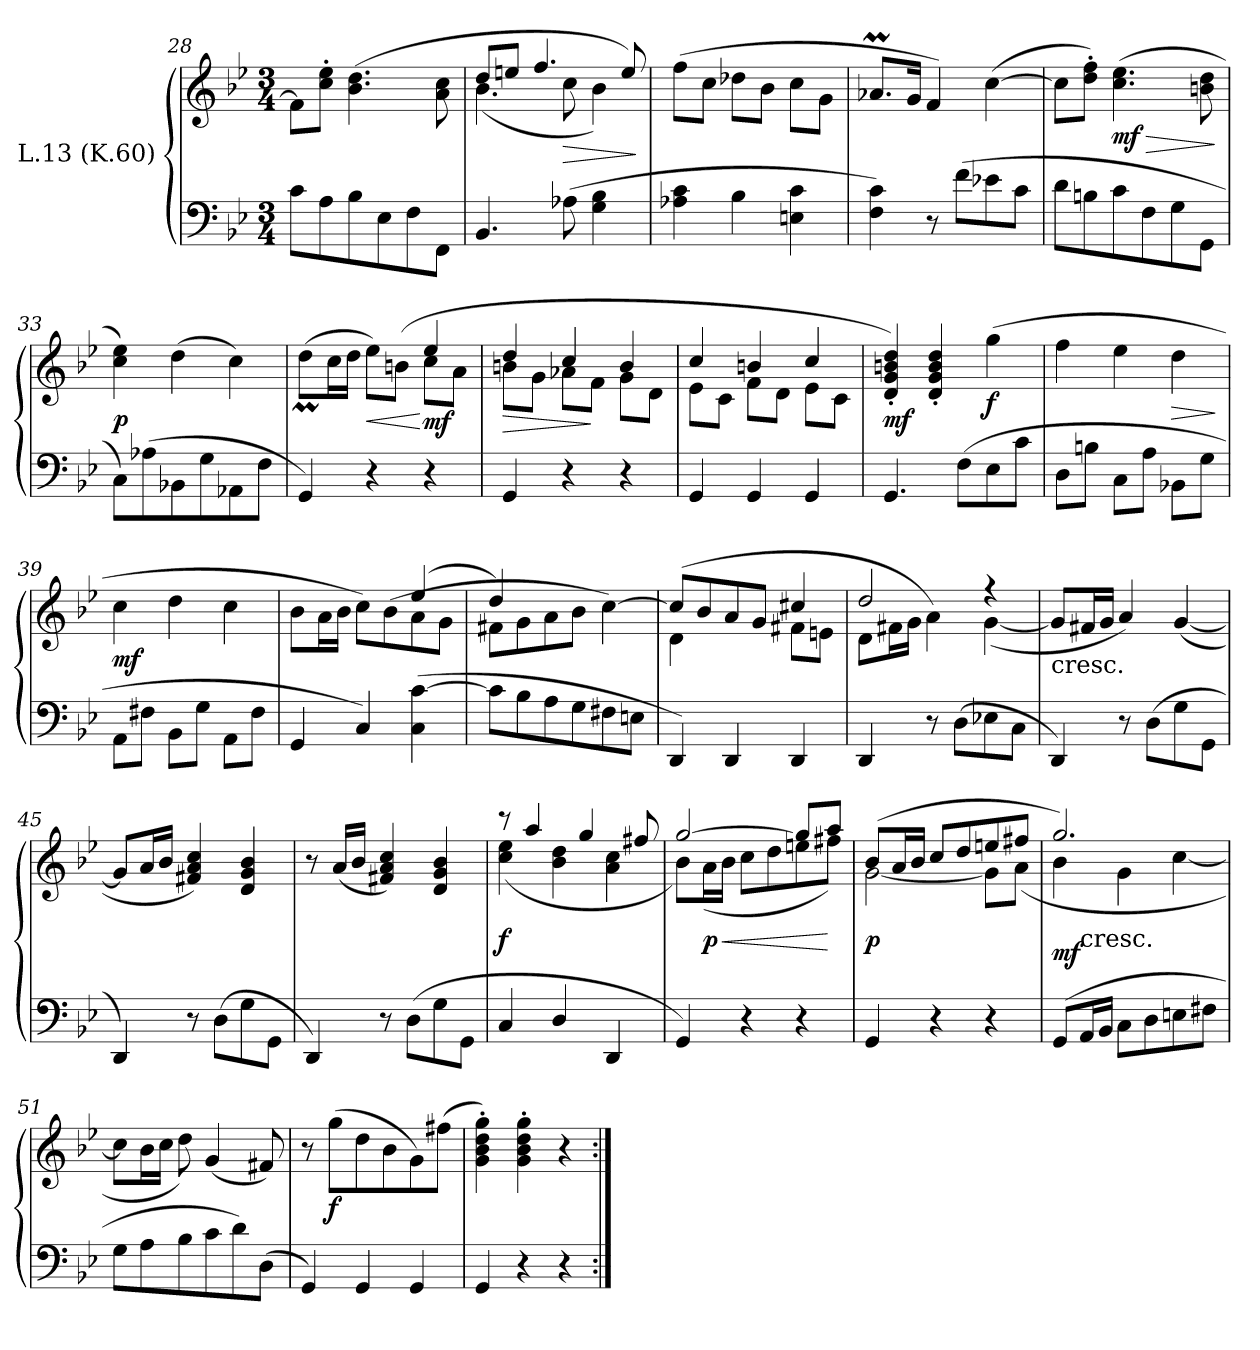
**kern	**kern	**dynam
*part1	*part1	*part1
*staff2	*staff1	*staff1/2
*I"L.13 (K.60)	*	*
*clefF4	*clefG2	*
*k[b-e-]	*k[b-e-]	*
*g:	*g:	*
*M3/4	*M3/4	*
=28	=28	=28
8cL	8f\L]	.
8A	8cc'\ 8ee-'\J	.
8B-	(4.b- 4.dd	.
8E-	.	.
8F	.	.
8FFJ	8a 8cc	.
=29	=29	=29
*	*^	*
4.BB-	8ddL	(4.b-	.
.	8eenJ	.	.
.	4.ff	.	.
(<8A-X	.	8cc	>
4G 4B-	.	4b-)	.
.	8ee)	.	.
*	*v	*v	*
.	.	]
!!LO:LB:g=z
=30	=30	=30
4A-X 4c	(8ffL	.
.	8ccJ	.
4B-	8dd-XL	.
.	8b-J	.
4En 4c	8cc\L	.
.	8g\J	.
=31	=31	=31
4F 4c)	8.a-XML	.
.	16gJk	.
8r	4f)	.
(8fL	.	.
8e-X	([4cc	.
8cJ	.	.
=32	=32	=32
8dL	8ccL]	.
8Bn	8dd' 8ff'J)	.
8c	(4.cc 4.ee-	> mf
8F	.	.
8G	.	.
8GGJ	8bn 8dd	.
.	.	]
=33	=33	=33
8CL)	4cc 4ee-)	p
(>8A-X	.	.
8BB-X	(4dd	.
8G	.	.
8AA-X	4cc)	.
8FJ	.	.
!!LO:LB:g=z
=34	=34	=34
*	*^	*
4GG)	2ryy	(8ddmL	.
.	.	16ccL	.
.	.	16ddJJ	.
4r	.	8ee-L)	<
.	.	(8bnJ	.
4r	4ee-	8ccL	[ mf
.	.	8aJ	.
=35	=35	=35	=35
4GG	4dd	8bnL	>
.	.	8gJ	.
4r	4cc	8a-XL	.
.	.	8fJ	]
4r	4b	8gL	.
.	.	8dJ	.
=36	=36	=36	=36
4GG	4cc	8e-L	.
.	.	8cJ	.
4GG	4bn	8fL	.
.	.	8dJ	.
4GG	4cc	8e-L	.
.	.	8cJ	.
*	*v	*v	*
=37	=37	=37
4.GG	4d' 4g' 4bn' 4dd')	mf
.	4d' 4g' 4b' 4dd'	.
(8FL	.	.
8E-	(4gg	f
8cJ	.	.
!!LO:LB:g=z
=38	=38	=38
8DL	4ff	.
8BnJ	.	.
8CL	4ee-	.
8AJ	.	.
8BB-XL	4dd	>
8GJ	.	.
.	.	]
=39	=39	=39
8AA\L	4cc	mf
8F#X\J	.	.
8BB-L	4dd	.
8GJ	.	.
8AA\L	4cc	.
8F#\J	.	.
=40	=40	=40
*	*^	*
4GG	2ryy	8b-\L	.
.	.	16a\L	.
.	.	16b-\JJ	.
4C)	.	8ccL)	.
.	.	(<8b-	.
(4C [4c	(4ee-	8a	.
.	.	8gJ	.
=41	=41	=41	=41
8cL]	4dd)	8f#XL	.
8B-	.	8g	.
8A	2ryy	8a	.
8G	.	8b-J	.
8F#X	.	[4cc)	.
8EnJ	.	.	.
!!LO:LB:g=z	!!
=42	=42	=42	=42
4DD)	(<8ccL]	4d	.
.	8b-	.	.
4DD	8a	4ryy	.
.	8gJ	.	.
4DD	4cc#X	8f#XL	.
.	.	8enJ	.
=43	=43	=43	=43
4DD	2dd	8dL	.
.	.	16f#XL	.
.	.	16gJJ	.
8r	.	4a)	.
(8DL	.	.	.
8E-X	4rff	(>[4g	.
8CJ	.	.	.
*	*v	*v	*
=44	=44	=44
!	!LO:TX:c:t=cresc.	!
4DD)	8gL]	.
.	16f#XL	.
.	16gJJ	.
8r	4a)	.
(8D\L	.	.
8G\	(>[4g	.
8GG\J	.	.
=45	=45	=45
4DD)	8gL]	.
.	16aL	.
.	16b-JJ	.
8r	4f#X 4a 4cc)	.
(8D\L	.	.
8G\	4d 4g 4b-	.
8GG\J	.	.
!!LO:LB:g=z
=46	=46	=46
4DD)	8r	.
.	(>16aLL	.
.	16b-JJ	.
8r	4f#X 4a 4cc)	.
(8D\L	.	.
8G\	4d 4g 4b-	.
8GG\J	.	.
=47	=47	=47
*	*^	*
4C	8r	(4cc 4ee-	f
.	4aa	.	.
4D/	.	4b- 4dd	.
.	4gg	.	.
4DD	.	4a 4cc	.
.	8ff#X	.	.
=48	=48	=48	=48
4GG)	[2gg	8b-L)	.
.	.	(16aL	p
.	.	16b-JJ	<
4r	.	8ccL	.
.	.	8dd	.
4r	8ggL]	8een	.
.	8aaJ	8ff#XJ)	[
=49	=49	=49	=49
4GG	(8b-L	[2g	p
.	16aL	.	.
.	16b-JJ	.	.
4r	8ccL	.	.
.	8dd	.	.
4r	8een	8gL]	.
.	8ff#XJ	(8aJ	.
!!LO:LB:g=z
=50	=50	=50	=50
*	*	*^	*
(8GGL	2.gg)	4b-	8ryy	mf
!	!	!	!LO:TX:c:t=cresc.	!
16AAL	.	.	2ryy	.
16BB-JJ	.	.	.	.
8CL	.	4g	.	.
8D	.	.	.	.
8En	.	[4cc	.	.
8F#XJ	.	.	8ryy	.
*	*v	*v	*v	*
=51	=51	=51
8GL	8ccL]	.
8A	16b-L	.
.	16ccJJ	.
8B-	8dd)	.
8c	(4g	.
8d)	.	.
(8DJ	8f#X)	.
=52	=52	=52
4GG)	8r	.
.	(8ggL	f
4GG	8dd	.
.	8b-	.
4GG	8g)	.
.	(8ff#XJ	.
=53	=53	=53
4GG	4g' 4b-' 4dd' 4gg')	.
4r	4g' 4b-' 4dd' 4gg'	.
4r	4r	.
=:|!	=:|!	=:|!
*-	*-	*-
